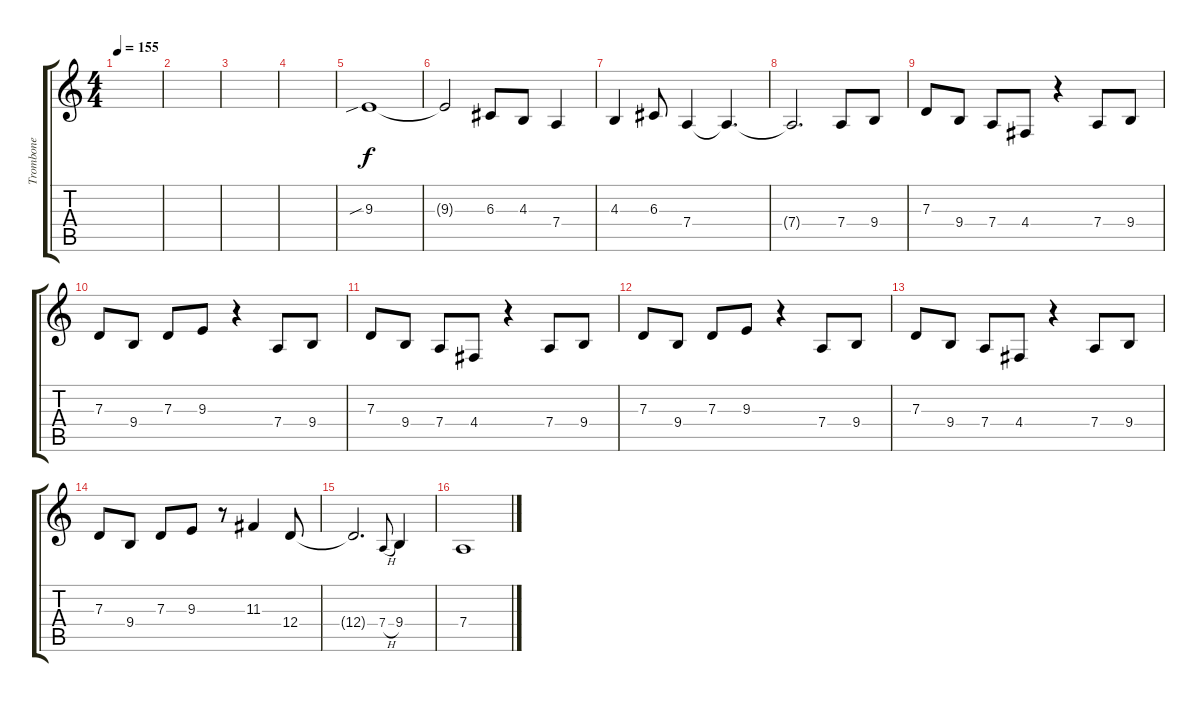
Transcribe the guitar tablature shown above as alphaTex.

\track ("Trombone" "Trombone") {instrument trombone}
\staff {score tabs}
\tuning (E4 B3 G3 D3 A2 E2) {hide}
\ts (4 4)
\tempo 155
\clef g2
\ks c
|
|
|
|
9.3{sib}.1 |
9.3{t}.2 6.3.8 4.3.8 7.4.4 |
4.3.4 6.3.8 7.4.4 7.4{t}.4{d} |
7.4{t}.2{d} 7.4.8 9.4.8 |
7.3.8 9.4.8 7.4.8 4.4.8 r.4 7.4.8 9.4.8 |
7.3.8 9.4.8 7.3.8 9.3.8 r.4 7.4.8 9.4.8 |
7.3.8 9.4.8 7.4.8 4.4.8 r.4 7.4.8 9.4.8 |
7.3.8 9.4.8 7.3.8 9.3.8 r.4 7.4.8 9.4.8 |
7.3.8 9.4.8 7.4.8 4.4.8 r.4 7.4.8 9.4.8 |
7.3.8 9.4.8 7.3.8 9.3.8 r.8 11.3.4 12.4.8 |
12.4{t}.2{d} 7.4{h}.8{gr onbeat} 9.4.4 |
7.4.1
